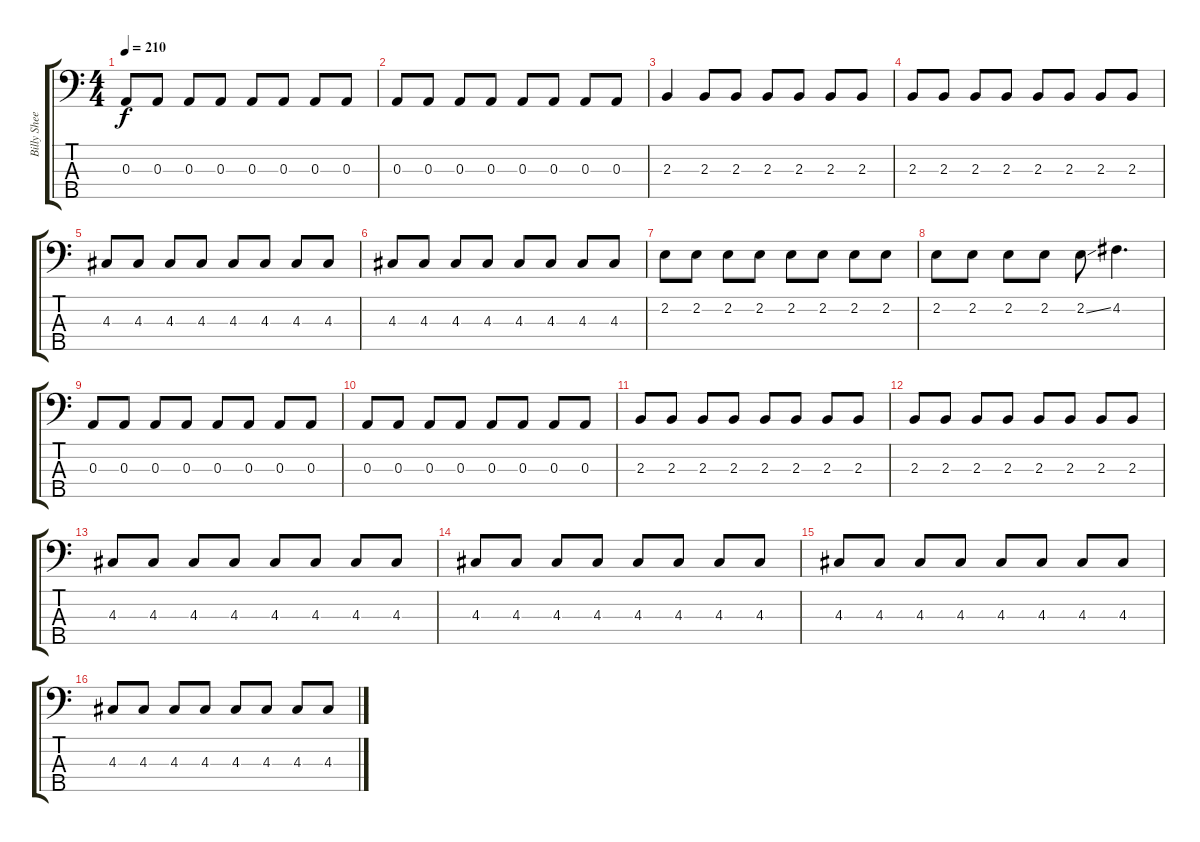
\track ("Billy Sheehan" "Billy Shee") {instrument electricbassfinger}
\staff {score tabs}
\tuning (G2 D2 A1 E1 B0) {hide}
\ts (4 4)
\tempo 210
\clef f4
\ks c
0.3.8{dy f} 0.3.8 0.3.8 0.3.8 0.3.8 0.3.8 0.3.8 0.3.8 |
0.3.8 0.3.8 0.3.8 0.3.8 0.3.8 0.3.8 0.3.8 0.3.8 |
2.3.4 2.3.8 2.3.8 2.3.8 2.3.8 2.3.8 2.3.8 |
2.3.8 2.3.8 2.3.8 2.3.8 2.3.8 2.3.8 2.3.8 2.3.8 |
4.3.8 4.3.8 4.3.8 4.3.8 4.3.8 4.3.8 4.3.8 4.3.8 |
4.3.8 4.3.8 4.3.8 4.3.8 4.3.8 4.3.8 4.3.8 4.3.8 |
2.2.8 2.2.8 2.2.8 2.2.8 2.2.8 2.2.8 2.2.8 2.2.8 |
2.2.8 2.2.8 2.2.8 2.2.8 2.2{ss}.8 4.2.4{d} |
0.3.8 0.3.8 0.3.8 0.3.8 0.3.8 0.3.8 0.3.8 0.3.8 |
0.3.8 0.3.8 0.3.8 0.3.8 0.3.8 0.3.8 0.3.8 0.3.8 |
2.3.8 2.3.8 2.3.8 2.3.8 2.3.8 2.3.8 2.3.8 2.3.8 |
2.3.8 2.3.8 2.3.8 2.3.8 2.3.8 2.3.8 2.3.8 2.3.8 |
4.3.8 4.3.8 4.3.8 4.3.8 4.3.8 4.3.8 4.3.8 4.3.8 |
4.3.8 4.3.8 4.3.8 4.3.8 4.3.8 4.3.8 4.3.8 4.3.8 |
4.3.8 4.3.8 4.3.8 4.3.8 4.3.8 4.3.8 4.3.8 4.3.8 |
4.3.8 4.3.8 4.3.8 4.3.8 4.3.8 4.3.8 4.3.8 4.3.8
